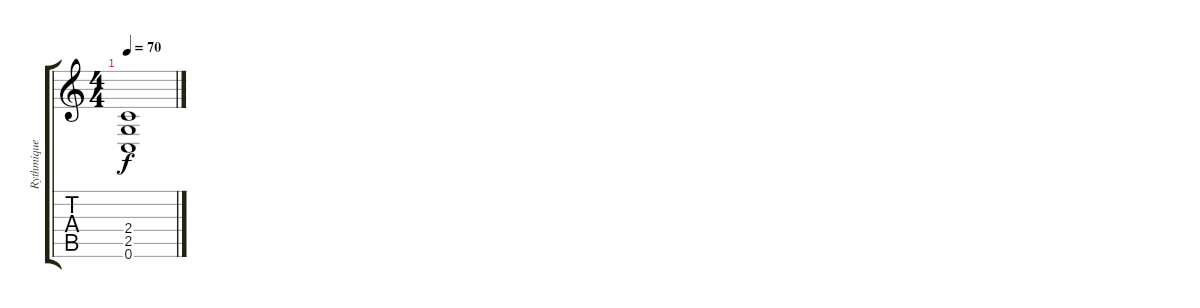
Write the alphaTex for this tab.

\track ("Rythmique" "Rythmique") {instrument distortionguitar}
\staff {score tabs}
\tuning (C4 Ab3 Eb3 Bb2 F2 C2) {hide}
\ts (4 4)
\tempo 70
\clef g2
\ks c
(2.4 2.5 0.6).1{dy f}
